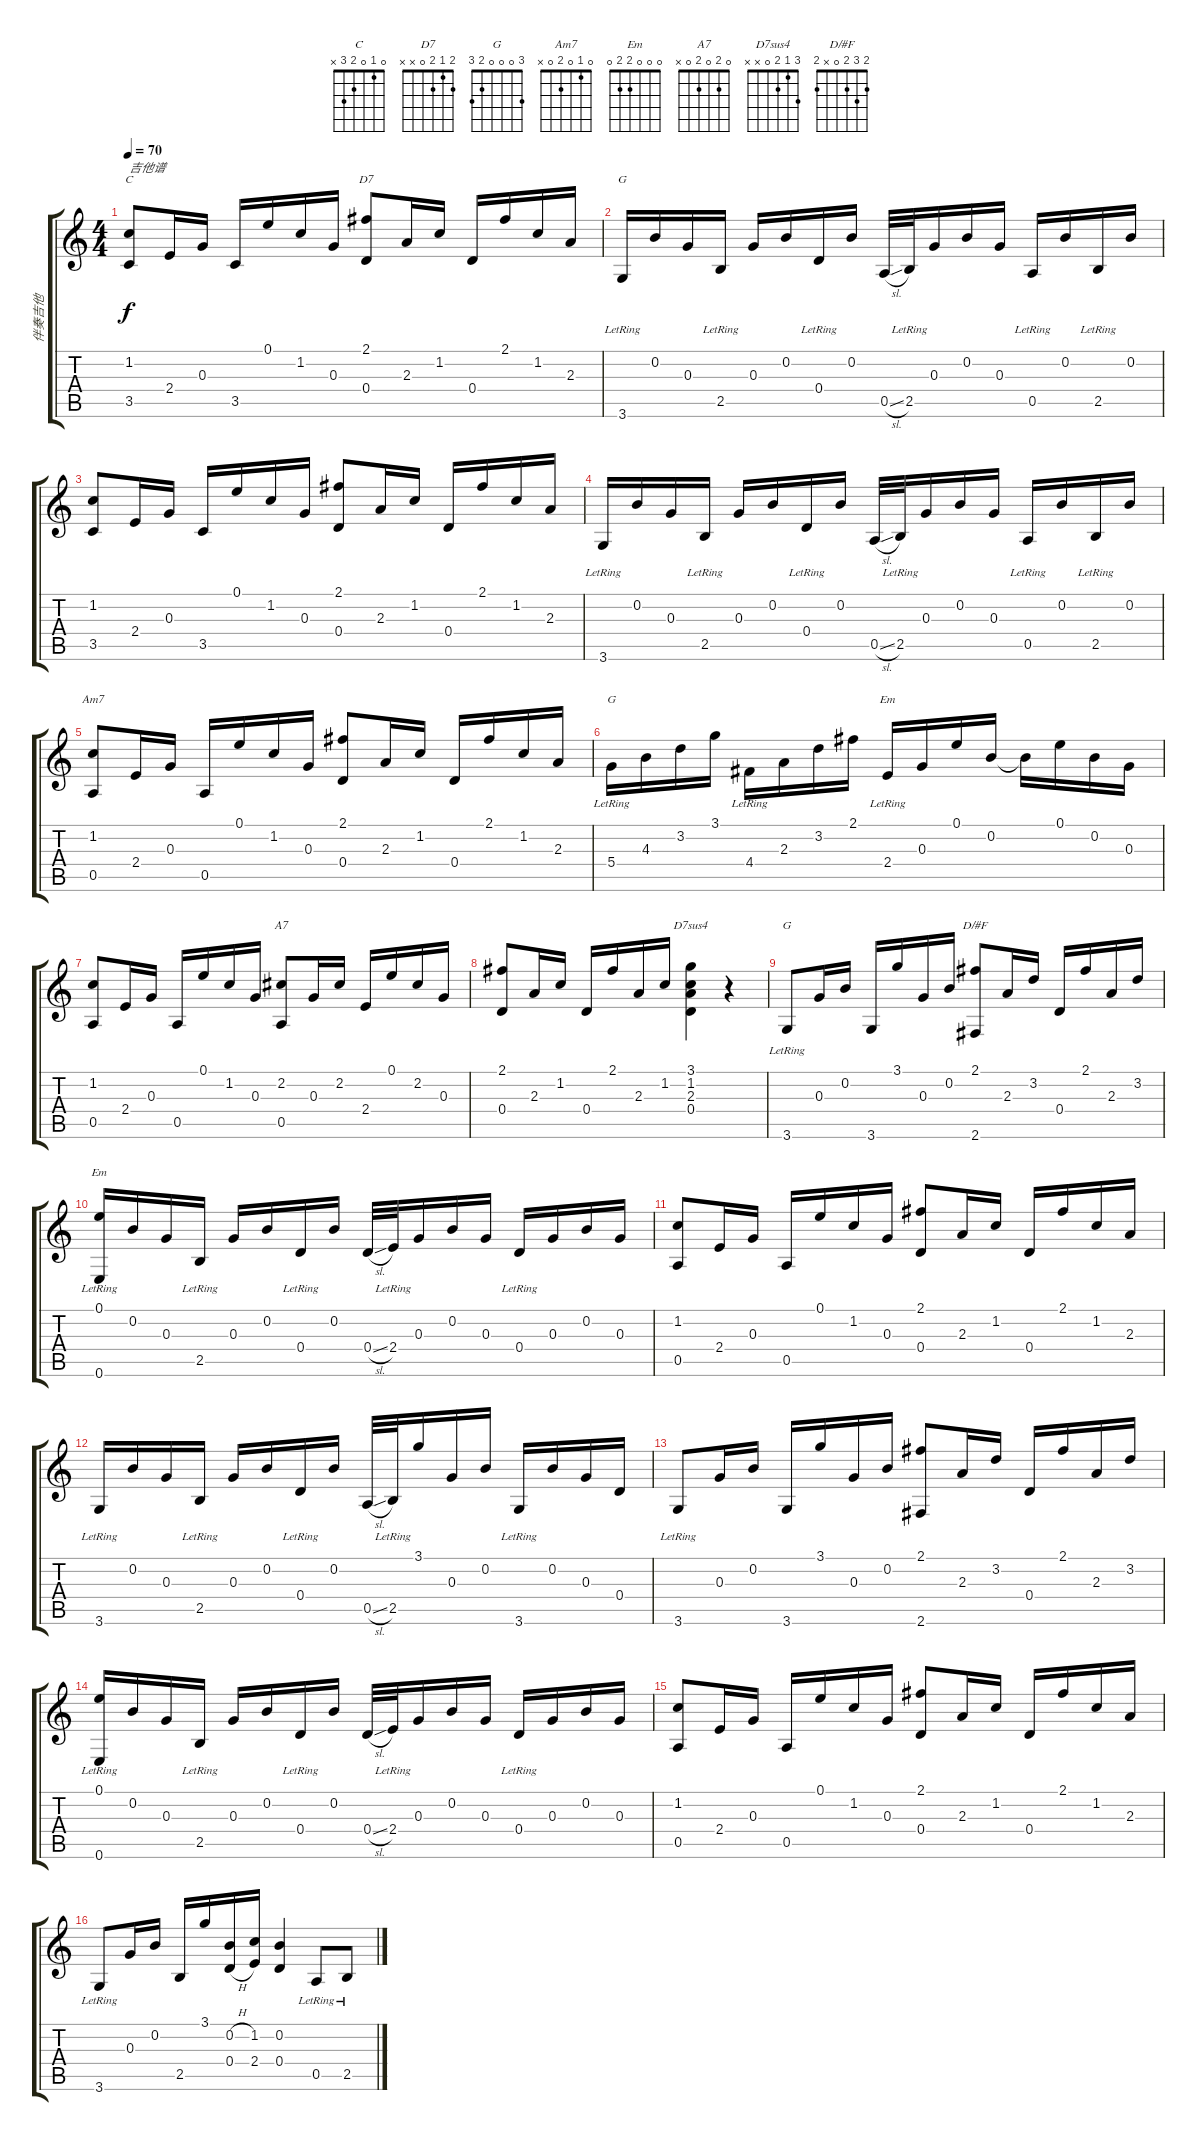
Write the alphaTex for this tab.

\track ("伴奏吉他" "伴奏吉他") {instrument acousticguitarnylon}
\staff {score tabs}
\tuning (E4 B3 G3 D3 A2 E2) {hide}
\chord ("C" 0 1 0 2 3 x)
\chord ("D7" 2 1 2 0 x x)
\chord ("G" 3 x 0 0 1 3)
\chord ("Am7" 0 1 0 2 0 x)
\chord ("G" 3 3 4 5 x x) {barre 3}
\chord ("Em" 0 0 0 2 0 0)
\chord ("A7" 0 2 0 2 0 x)
\chord ("D7sus4" 3 1 2 0 x x)
\chord ("G" 3 0 0 0 2 3)
\chord ("D/#F" 2 3 2 0 x 2)
\chord ("Em" 0 0 0 2 2 0)
\ts (4 4)
\tempo 70
\clef g2
\ks c
(1.2 3.5).8{ch "C" txt "吉他谱" dy f} 2.4.16 0.3.16 3.5.16 0.1.16 1.2.16 0.3.16 (2.1 0.4).8{ch "D7"} 2.3.16 1.2.16 0.4.16 2.1.16 1.2.16 2.3.16 |
3.6{lr}.16{ch "G"} 0.2.16 0.3.16 2.5{lr}.16 0.3.16 0.2.16 0.4{lr}.16 0.2.16 0.5{sl}.32 2.5{lr}.32 0.3.16 0.2.16 0.3.16 0.5{lr}.16 0.2.16 2.5{lr}.16 0.2.16 |
(1.2 3.5).8 2.4.16 0.3.16 3.5.16 0.1.16 1.2.16 0.3.16 (2.1 0.4).8 2.3.16 1.2.16 0.4.16 2.1.16 1.2.16 2.3.16 |
3.6{lr}.16 0.2.16 0.3.16 2.5{lr}.16 0.3.16 0.2.16 0.4{lr}.16 0.2.16 0.5{sl}.32 2.5{lr}.32 0.3.16 0.2.16 0.3.16 0.5{lr}.16 0.2.16 2.5{lr}.16 0.2.16 |
(1.2 0.5).8{ch "Am7"} 2.4.16 0.3.16 0.5.16 0.1.16 1.2.16 0.3.16 (2.1 0.4).8 2.3.16 1.2.16 0.4.16 2.1.16 1.2.16 2.3.16 |
5.4{lr}.16{ch "G"} 4.3.16 3.2.16 3.1.16 4.4{lr}.16 2.3.16 3.2.16 2.1.16 2.4{lr}.16{ch "Em"} 0.3.16 0.1.16 0.2.16 0.2{t}.16 0.1.16 0.2.16 0.3.16 |
(1.2 0.5).8 2.4.16 0.3.16 0.5.16 0.1.16 1.2.16 0.3.16 (2.2 0.5).8{ch "A7"} 0.3.16 2.2.16 2.4.16 0.1.16 2.2.16 0.3.16 |
(2.1 0.4).8 2.3.16 1.2.16 0.4.16 2.1.16 2.3.16 1.2.16 (3.1 1.2 2.3 0.4).4{ch "D7sus4"} r.4 |
3.6{lr}.8{ch "G"} 0.3.16 0.2.16 3.6.16 3.1.16 0.3.16 0.2.16 (2.1 2.6).8{ch "D/#F"} 2.3.16 3.2.16 0.4.16 2.1.16 2.3.16 3.2.16 |
(0.1 0.6{lr}).16{ch "Em"} 0.2.16 0.3.16 2.5{lr}.16 0.3.16 0.2.16 0.4{lr}.16 0.2.16 0.4{sl}.32 2.4{lr}.32 0.3.16 0.2.16 0.3.16 0.4{lr}.16 0.3.16 0.2.16 0.3.16 |
(1.2 0.5).8 2.4.16 0.3.16 0.5.16 0.1.16 1.2.16 0.3.16 (2.1 0.4).8 2.3.16 1.2.16 0.4.16 2.1.16 1.2.16 2.3.16 |
3.6{lr}.16 0.2.16 0.3.16 2.5{lr}.16 0.3.16 0.2.16 0.4{lr}.16 0.2.16 0.5{sl}.32 2.5{lr}.32 3.1.16 0.3.16 0.2.16 3.6{lr}.16 0.2.16 0.3.16 0.4.16 |
3.6{lr}.8 0.3.16 0.2.16 3.6.16 3.1.16 0.3.16 0.2.16 (2.1 2.6).8 2.3.16 3.2.16 0.4.16 2.1.16 2.3.16 3.2.16 |
(0.1 0.6{lr}).16 0.2.16 0.3.16 2.5{lr}.16 0.3.16 0.2.16 0.4{lr}.16 0.2.16 0.4{sl}.32 2.4{lr}.32 0.3.16 0.2.16 0.3.16 0.4{lr}.16 0.3.16 0.2.16 0.3.16 |
(1.2 0.5).8 2.4.16 0.3.16 0.5.16 0.1.16 1.2.16 0.3.16 (2.1 0.4).8 2.3.16 1.2.16 0.4.16 2.1.16 1.2.16 2.3.16 |
3.6{lr}.8 0.3.16 0.2.16 2.5.16 3.1.16 (0.2{h} 0.4{h}).16 (1.2 2.4).16 (0.2 0.4).4 0.5{lr}.8 2.5{lr}.8
